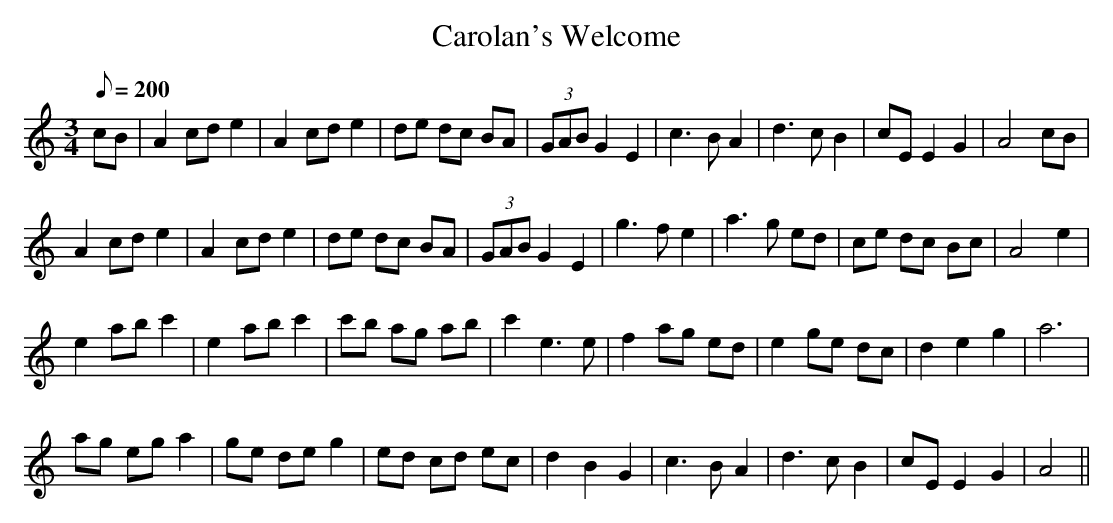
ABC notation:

X:1
T:Carolan's Welcome
M:3/4
Q:200
L:1/8
K:Am
cB|A2 cd e2|A2 cd e2|de dc BA|(3GAB G2 E2|\
c3 B A2|d3 c B2| cE E2 G2|A4 cB|
A2 cd e2|A2 cd e2|de dc BA|(3GAB G2 E2|\
g3 f e2|a3 g ed|ce dc Bc|A4 e2|
e2 ab c'2|e2 ab c'2|c'b ag ab| c'2 e3 e|\
f2 ag ed|e2 ge dc|d2 e2 g2|a6|
ag eg a2|ge de g2| ed cd ec|d2 B2 G2|\
c3 B A2|d3 c B2|cE E2 G2|A4 ||
